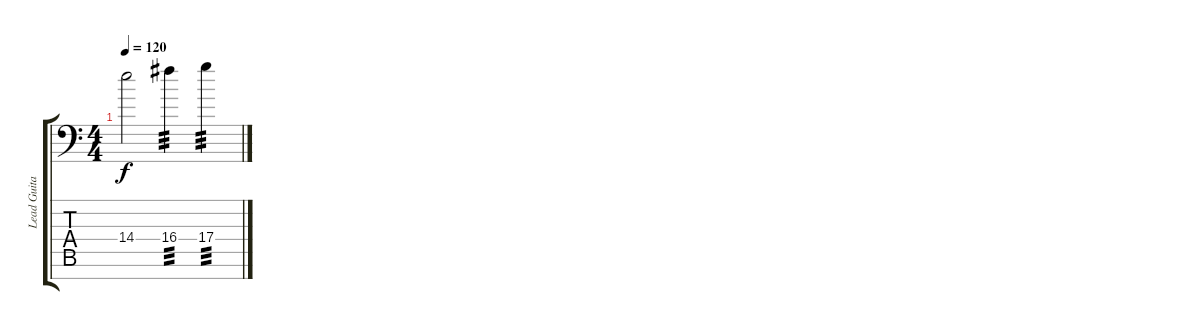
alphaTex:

\track ("Lead Guitar R" "Lead Guita") {instrument distortionguitar}
\staff {score tabs}
\tuning (E4 B3 G3 D3 A2 E2 A1) {hide}
\ts (4 4)
\tempo 120
\clef f4
\ks c
14.4{t}.2{dy f} 16.4.4{tp 3} 17.4.4{tp 3}
